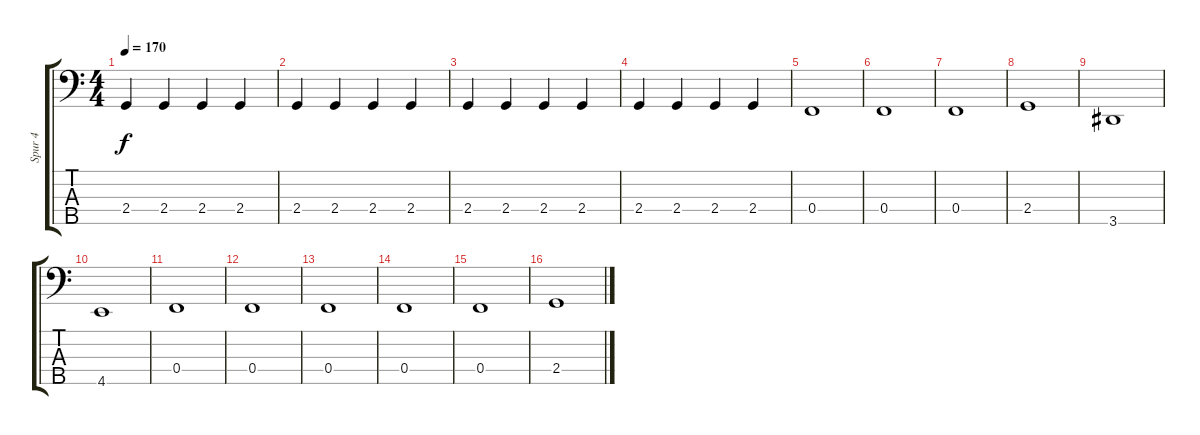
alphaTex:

\track ("Spur 4" "Spur 4") {solo instrument electricbassfinger}
\staff {score tabs}
\tuning (G2 Eb2 Bb1 F1 C1) {hide}
\ts (4 4)
\tempo 170
\clef f4
\ks c
2.4.4{dy f} 2.4.4 2.4.4 2.4.4 |
2.4.4 2.4.4 2.4.4 2.4.4 |
2.4.4 2.4.4 2.4.4 2.4.4 |
2.4.4 2.4.4 2.4.4 2.4.4 |
0.4.1 |
0.4.1 |
0.4.1 |
2.4.1 |
3.5.1 |
4.5.1 |
0.4.1 |
0.4.1 |
0.4.1 |
0.4.1 |
0.4.1 |
2.4.1
